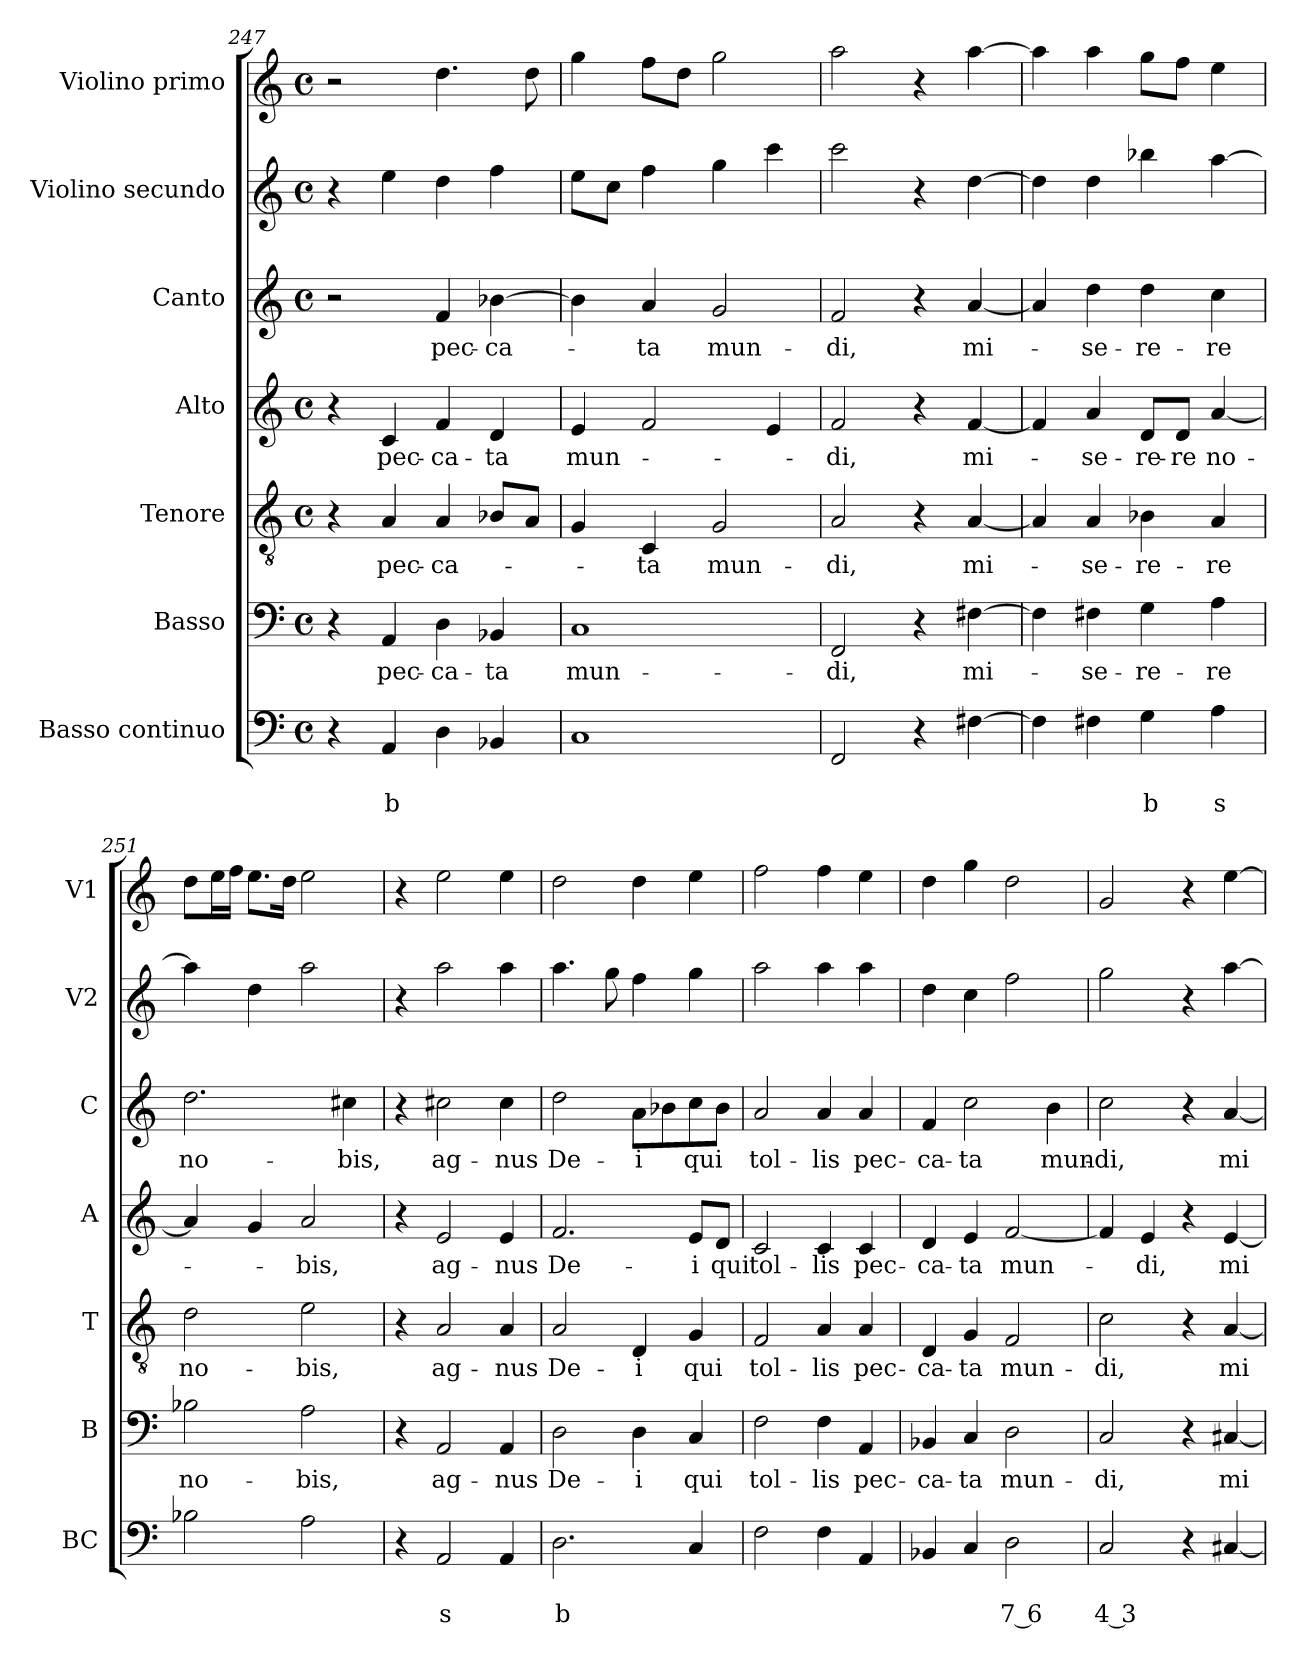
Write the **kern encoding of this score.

**kern	**text	**text	**kern	**text	**kern	**text	**kern	**text	**kern	**text	**kern	**kern
*part7	*part7	*part7	*part6	*part6	*part5	*part5	*part4	*part4	*part3	*part3	*part2	*part1
*staff7	*staff7	*staff7	*staff6	*staff6	*staff5	*staff5	*staff4	*staff4	*staff3	*staff3	*staff2	*staff1
*I"Basso continuo	*	*	*I"Basso	*	*I"Tenore	*	*I"Alto	*	*I"Canto	*	*I"Violino secundo	*I"Violino primo
*I'BC	*	*	*I'B	*	*I'T	*	*I'A	*	*I'C	*	*I'V2	*I'V1
*clefF4	*	*	*clefF4	*	*clefGv2	*	*clefG2	*	*clefG2	*	*clefG2	*clefG2
*k[]	*	*	*k[]	*	*k[]	*	*k[]	*	*k[]	*	*k[]	*k[]
*C:	*	*	*C:	*	*C:	*	*C:	*	*C:	*	*C:	*C:
*M4/4	*	*	*M4/4	*	*M4/4	*	*M4/4	*	*M4/4	*	*M4/4	*M4/4
*met(c)	*	*	*met(c)	*	*met(c)	*	*met(c)	*	*met(c)	*	*met(c)	*met(c)
=247	=247	=247	=247	=247	=247	=247	=247	=247	=247	=247	=247	=247
4r	.	.	4r	.	4r	.	4r	.	2r	.	4r	2r
!	!	!LO:LY:b	!	!LO:LY:b	!	!LO:LY:b	!	!LO:LY:b	!	!	!	!
4AA/	.	b	4AA/	pec-	4A/	pec-	4c/	pec-	.	.	4ee\	.
!	!	!	!	!LO:LY:b	!	!LO:LY:b	!	!LO:LY:b	!	!LO:LY:b	!	!
4D\	.	.	4D\	-ca-	4A/	-ca-	4f/	-ca-	4f/	pec-	4dd\	4.dd\
!	!	!	!	!LO:LY:b	!	!	!	!LO:LY:b	!	!LO:LY:b	!	!
4BB-X/	.	.	4BB-X/	-ta	8B-X/L	.	4d/	-ta	[4b-X\	-ca-	4ff\	.
.	.	.	.	.	8A/J	.	.	.	.	.	.	8dd\
=248	=248	=248	=248	=248	=248	=248	=248	=248	=248	=248	=248	=248
*^	*	*	*	*	*	*	*	*	*	*	*	*
!	!	!	!	!	!LO:LY:b	!	!	!	!LO:LY:b	!	!	!	!
1C	4ryy	.	.	1C	mun-	4G/	.	4e/	mun-	4b-\]	.	8ee\L	4gg\
.	.	.	.	.	.	.	.	.	.	.	.	8cc\J	.
!	!	!	!	!	!	!	!LO:LY:b	!	!	!	!LO:LY:b	!	!
.	4ryy	.	.	.	.	4C/	-ta	2f/	.	4a/	-ta	4ff\	8ff\L
.	.	.	.	.	.	.	.	.	.	.	.	.	8dd\J
!	!	!	!	!	!	!	!LO:LY:b	!	!	!	!LO:LY:b	!	!
.	4ryy	.	.	.	.	2G/	mun-	.	.	2g/	mun-	4gg\	2gg\
.	4ryy	.	.	.	.	.	.	4e/	.	.	.	4ccc\	.
=249	=249	=249	=249	=249	=249	=249	=249	=249	=249	=249	=249	=249	=249
!	!	!	!	!	!LO:LY:b	!	!LO:LY:b	!	!LO:LY:b	!	!LO:LY:b	!	!
*v	*v	*	*	*	*	*	*	*	*	*	*	*	*
2FF/	.	.	2FF/	-di,	2A/	-di,	2f/	-di,	2f/	-di,	2ccc\	2aa\
4r	.	.	4r	.	4r	.	4r	.	4r	.	4r	4r
!	!	!	!	!LO:LY:b	!	!LO:LY:b	!	!LO:LY:b	!	!LO:LY:b	!	!
[4F#X\	.	.	[4F#X\	mi-	[4A/	mi-	[4f/	mi-	[4a/	mi-	[4dd\	[4aa\
!!LO:LB:g=z
=250	=250	=250	=250	=250	=250	=250	=250	=250	=250	=250	=250	=250
4F#\]	.	.	4F#\]	.	4A/]	.	4f/]	.	4a/]	.	4dd\]	4aa\]
!	!	!	!	!LO:LY:b	!	!LO:LY:b	!	!LO:LY:b	!	!LO:LY:b	!	!
4F#X\	.	.	4F#X\	-se-	4A/	-se-	4a/	-se-	4dd\	-se-	4dd\	4aa\
!	!	!LO:LY:b	!	!LO:LY:b	!	!LO:LY:b	!	!LO:LY:b	!	!LO:LY:b	!	!
4G\	.	b	4G\	-re-	4B-X\	-re-	8d/L	-re-	4dd\	-re-	4bb-X\	8gg\L
!	!	!	!	!	!	!	!	!LO:LY:b	!	!	!	!
.	.	.	.	.	.	.	8d/J	-re	.	.	.	8ff\J
!	!	!LO:LY:b	!	!LO:LY:b	!	!LO:LY:b	!	!LO:LY:b	!	!LO:LY:b	!	!
4A\	.	s	4A\	-re	4A/	-re	[4a/	no-	4cc\	-re	[4aa\	4ee\
=251	=251	=251	=251	=251	=251	=251	=251	=251	=251	=251	=251	=251
*^	*	*	*	*	*	*	*	*	*	*	*	*
!	!	!	!	!	!LO:LY:b	!	!LO:LY:b	!	!	!	!LO:LY:b	!	!
2B-X\	4ryy	.	.	2B-X\	no-	2d\	no-	4a/]	.	2.dd\	no-	4aa\]	8dd\L
.	.	.	.	.	.	.	.	.	.	.	.	.	16ee\L
.	.	.	.	.	.	.	.	.	.	.	.	.	16ff\JJ
.	4ryy	.	.	.	.	.	.	4g/	.	.	.	4dd\	8.ee\L
.	.	.	.	.	.	.	.	.	.	.	.	.	16dd\Jk
!	!	!	!	!	!LO:LY:b	!	!LO:LY:b	!	!LO:LY:b	!	!	!	!
2A\	4ryy	.	.	2A\	-bis,	2e\	-bis,	2a/	-bis,	.	.	2aa\	2ee\
!	!	!	!	!	!	!	!	!	!	!	!LO:LY:b	!	!
.	4ryy	.	.	.	.	.	.	.	.	4cc#X\	-bis,	.	.
*v	*v	*	*	*	*	*	*	*	*	*	*	*	*
=252	=252	=252	=252	=252	=252	=252	=252	=252	=252	=252	=252	=252
4r	.	.	4r	.	4r	.	4r	.	4r	.	4r	4r
!	!	!LO:LY:b	!	!LO:LY:b	!	!LO:LY:b	!	!LO:LY:b	!	!LO:LY:b	!	!
2AA/	.	s	2AA/	ag-	2A/	ag-	2e/	ag-	2cc#X\	ag-	2aa\	2ee\
!	!	!	!	!LO:LY:b	!	!LO:LY:b	!	!LO:LY:b	!	!LO:LY:b	!	!
4AA/	.	.	4AA/	-nus	4A/	-nus	4e/	-nus	4cc#\	-nus	4aa\	4ee\
=253	=253	=253	=253	=253	=253	=253	=253	=253	=253	=253	=253	=253
!	!	!LO:LY:b	!	!LO:LY:b	!	!LO:LY:b	!	!LO:LY:b	!	!LO:LY:b	!	!
2.D\	.	b	2D\	De-	2A/	De-	2.f/	De-	2dd\	De-	4.aa\	2dd\
.	.	.	.	.	.	.	.	.	.	.	8gg\	.
!	!	!	!	!LO:LY:b	!	!LO:LY:b	!	!	!	!LO:LY:b	!	!
.	.	.	4D\	-i	4D/	-i	.	.	8a\L	-i	4ff\	4dd\
.	.	.	.	.	.	.	.	.	8b-X\	.	.	.
!	!	!	!	!LO:LY:b	!	!LO:LY:b	!	!LO:LY:b	!	!LO:LY:b	!	!
4C/	.	.	4C/	qui	4G/	qui	8e/L	-i	8cc\	qui	4gg\	4ee\
!	!	!	!	!	!	!	!	!LO:LY:b	!	!	!	!
.	.	.	.	.	.	.	8d/J	qui	8b-\J	.	.	.
=254	=254	=254	=254	=254	=254	=254	=254	=254	=254	=254	=254	=254
!	!	!	!	!LO:LY:b	!	!LO:LY:b	!	!LO:LY:b	!	!LO:LY:b	!	!
2F\	.	.	2F\	tol-	2F/	tol-	2c/	tol-	2a/	tol-	2aa\	2ff\
!	!	!	!	!LO:LY:b	!	!LO:LY:b	!	!LO:LY:b	!	!LO:LY:b	!	!
4F\	.	.	4F\	-lis	4A/	-lis	4c/	-lis	4a/	-lis	4aa\	4ff\
!	!	!	!	!LO:LY:b	!	!LO:LY:b	!	!LO:LY:b	!	!LO:LY:b	!	!
4AA/	.	.	4AA/	pec-	4A/	pec-	4c/	pec-	4a/	pec-	4aa\	4ee\
!!LO:PB:g=z
=255	=255	=255	=255	=255	=255	=255	=255	=255	=255	=255	=255	=255
!	!	!	!	!LO:LY:b	!	!LO:LY:b	!	!LO:LY:b	!	!LO:LY:b	!	!
4BB-X/	.	.	4BB-X/	-ca-	4D/	-ca-	4d/	-ca-	4f/	-ca-	4dd\	4dd\
!	!	!	!	!LO:LY:b	!	!LO:LY:b	!	!LO:LY:b	!	!LO:LY:b	!	!
4C/	.	.	4C/	-ta	4G/	-ta	4e/	-ta	2cc\	-ta	4cc\	4gg\
!	!	!LO:LY:b	!	!LO:LY:b	!	!LO:LY:b	!	!LO:LY:b	!	!	!	!
2D\	.	7 6	2D\	mun-	2F/	mun-	[2f/	mun-	.	.	2ff\	2dd\
!	!	!	!	!	!	!	!	!	!	!LO:LY:b	!	!
.	.	.	.	.	.	.	.	.	4b\	mun-	.	.
=256	=256	=256	=256	=256	=256	=256	=256	=256	=256	=256	=256	=256
!	!	!LO:LY:b	!	!LO:LY:b	!	!LO:LY:b	!	!	!	!LO:LY:b	!	!
2C/	.	4 3	2C/	-di,	2c\	-di,	4f/]	.	2cc\	-di,	2gg\	2g/
!	!	!	!	!	!	!	!	!LO:LY:b	!	!	!	!
.	.	.	.	.	.	.	4e/	-di,	.	.	.	.
4r	.	.	4r	.	4r	.	4r	.	4r	.	4r	4r
!	!	!	!	!LO:LY:b	!	!LO:LY:b	!	!LO:LY:b	!	!LO:LY:b	!	!
[4C#X/	.	.	[4C#X/	mi-	[4A/	mi-	[4e/	mi-	[4a/	mi-	[4aa\	[4ee\
=	=	=	=	=	=	=	=	=	=	=	=	=
*-	*-	*-	*-	*-	*-	*-	*-	*-	*-	*-	*-	*-
